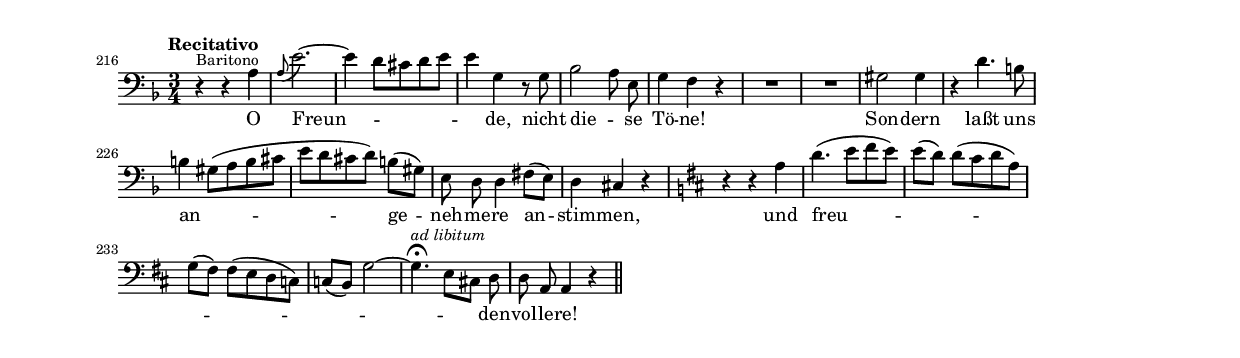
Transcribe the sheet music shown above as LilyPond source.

\version "2.13.47"

#(set-global-staff-size 15)
\paper {
  ragged-right = ##t
  line-width = 17\cm
  indent = 0\cm
}

\header {
  lsrtags = "headwords"
  texidoc = ""
  doctitle = "headword"
}

\layout {
  \context {
    \Score
    \override PaperColumn #'keep-inside-line = ##t
    \override NonMusicalPaperColumn #'keep-inside-line = ##t
  }
}

% L. van Beethoven. Symphony No. 9 in D minor, op.125; Finale
% mm. 216 -- 236
% Text: F. von Schiller

\score {
  \new Staff \relative c' {
    \set Score.currentBarNumber = 216
    \bar ""  % make first bar number be shown
    \clef bass \key d \minor \time 3/4
    % \tempo "Presto"
    % \compressFullBarRests  R2.*8
    \tempo "Recitativo"
    \autoBeamOff
    r4^\markup { \small Baritono } r a
    \appoggiatura a8 e'2. ~
    e4 d8[ cis d e]
    e4 g, r8 g
    bes2 a8 e
    g4 f r
    R2.*2
    gis2 gis4
    r4 d'4. b8
    b4 gis8([ a b cis]
    e8[ d cis d)] b([ gis)]
    e8 d d4 fis8([ e)]
    d4 cis r
    \key d \major
    r4 r a'
    d4.( e8[ fis e)]
    e([ d)] d([ cis d a)]
    g8([ fis)] fis([ e d c)]
    c8([ b)] g'2~
    \once \override Script #'outside-staff-priority = #1 % put fermata closer to staff
    g4.\fermata ^\markup { \small \italic "ad libitum" } e8[ cis!] d
    d8 a a4 r \bar "||"

    % \time 4/4 \tempo "Allegro assai"
    % R1
    % e''4^\f d r2
    % R1
    % e4( ^\f d2) a8([ g)]
  }
  \addlyrics {
    O Freun -- _ _ de, nicht die -- _ se Tö -- ne!
    Son -- dern laßt uns an -- _ ge -- neh -- me -- re an -- stim -- men,
    und freu -- _ _ _ _ _ _ _ den -- vol -- le -- re!
    % Freu -- de, Freu -- de,__
  }
}

